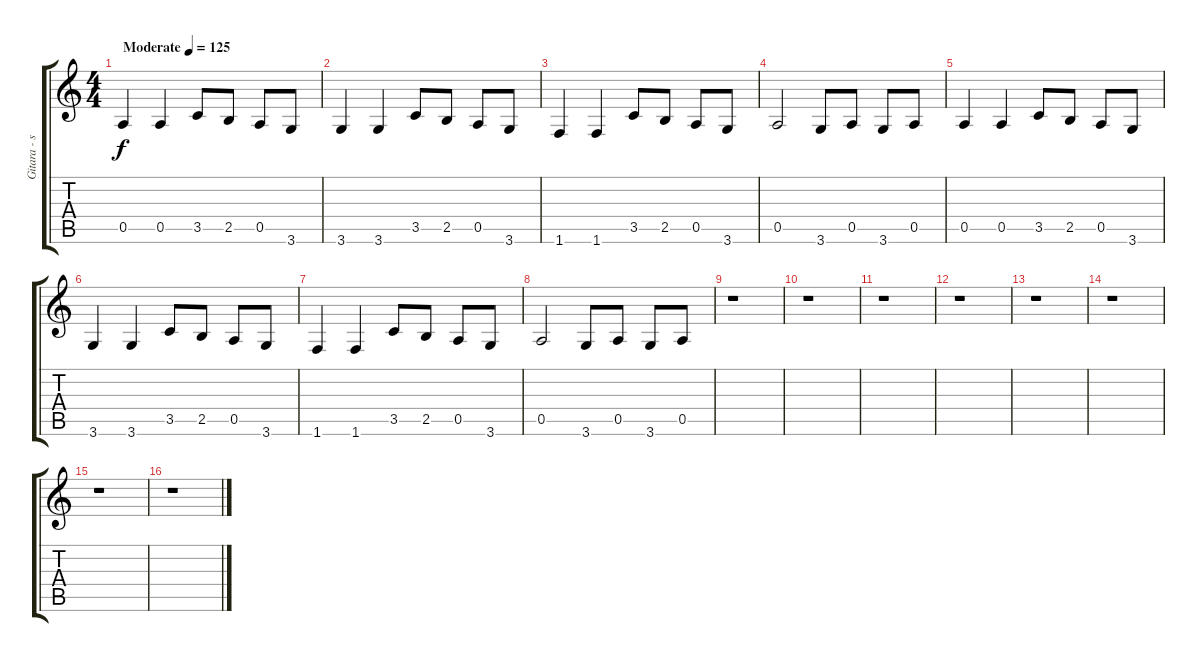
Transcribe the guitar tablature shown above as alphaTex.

\track ("Gitara - solo" "Gitara - s") {instrument overdrivenguitar}
\staff {score tabs}
\tuning (E4 B3 G3 D3 A2 E2) {hide}
\ts (4 4)
\tempo (125 "Moderate")
\clef g2
\ks c
0.5.4{dy f instrument overdrivenguitar} 0.5.4 3.5.8 2.5.8 0.5.8 3.6.8 |
3.6.4 3.6.4 3.5.8 2.5.8 0.5.8 3.6.8 |
1.6.4 1.6.4 3.5.8 2.5.8 0.5.8 3.6.8 |
0.5.2 3.6.8 0.5.8 3.6.8 0.5.8 |
0.5.4 0.5.4 3.5.8 2.5.8 0.5.8 3.6.8 |
3.6.4 3.6.4 3.5.8 2.5.8 0.5.8 3.6.8 |
1.6.4 1.6.4 3.5.8 2.5.8 0.5.8 3.6.8 |
0.5.2 3.6.8 0.5.8 3.6.8 0.5.8 |
r.1 |
r.1 |
r.1 |
r.1 |
r.1 |
r.1 |
r.1 |
r.1
